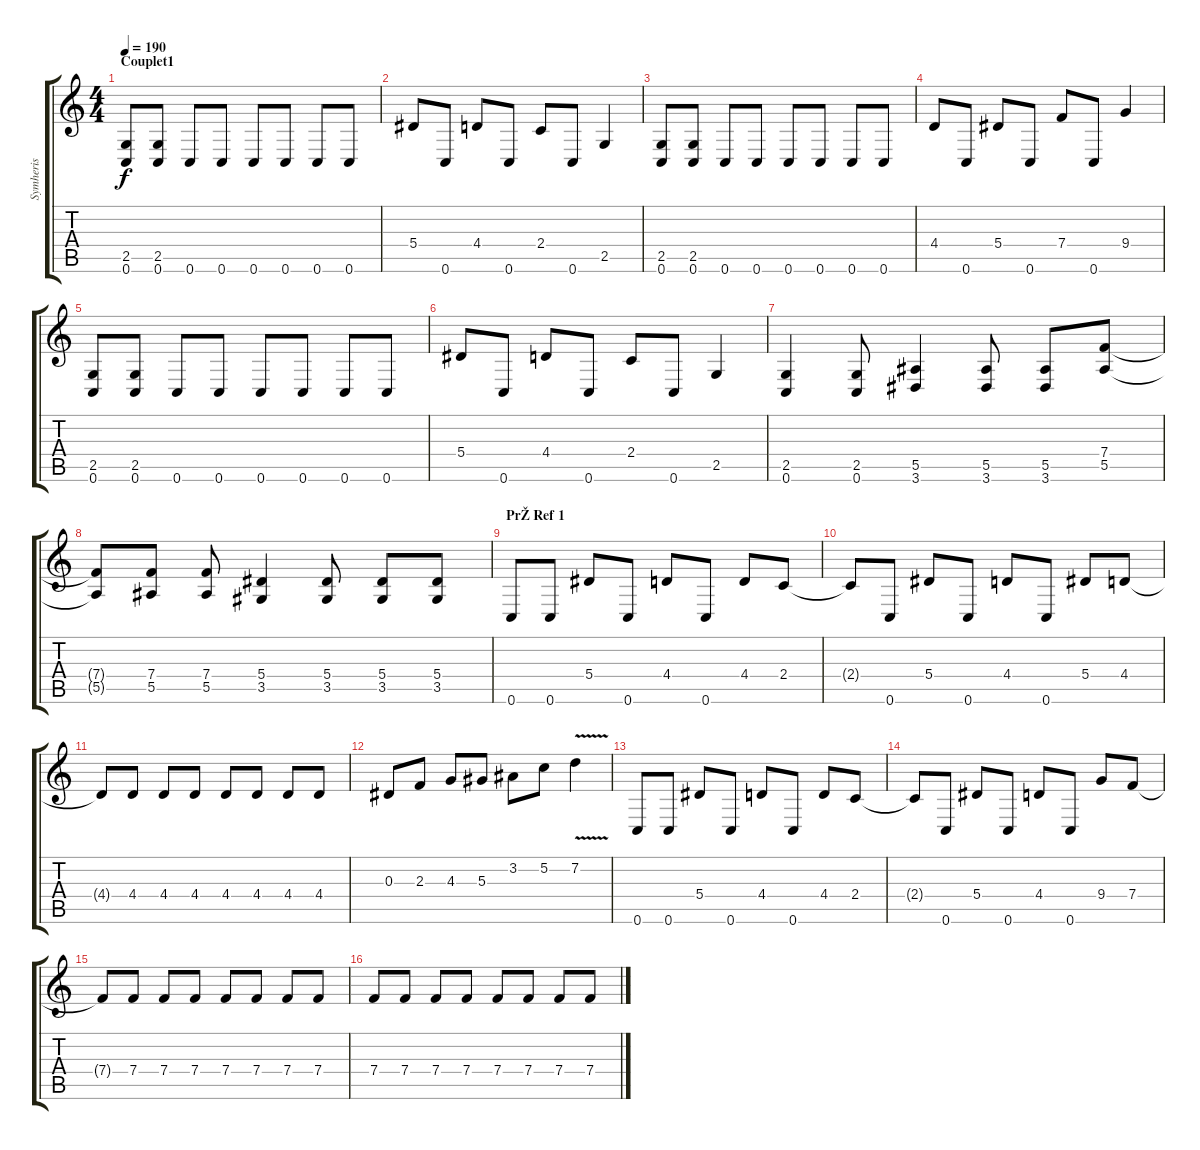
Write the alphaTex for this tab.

\track ("Symheris" "Symheris") {instrument distortionguitar}
\staff {score tabs}
\tuning (C4 G3 Eb3 Bb2 F2 C2) {hide}
\ts (4 4)
\section ("" "Couplet1")
\tempo 190
\clef g2
\ks c
(2.5 0.6).8{dy f} (2.5 0.6).8 0.6.8 0.6.8 0.6.8 0.6.8 0.6.8 0.6.8 |
5.4.8 0.6.8 4.4.8 0.6.8 2.4.8 0.6.8 2.5.4 |
(2.5 0.6).8 (2.5 0.6).8 0.6.8 0.6.8 0.6.8 0.6.8 0.6.8 0.6.8 |
4.4.8 0.6.8 5.4.8 0.6.8 7.4.8 0.6.8 9.4.4 |
(2.5 0.6).8 (2.5 0.6).8 0.6.8 0.6.8 0.6.8 0.6.8 0.6.8 0.6.8 |
5.4.8 0.6.8 4.4.8 0.6.8 2.4.8 0.6.8 2.5.4 |
(2.5 0.6).4 (2.5 0.6).8 (5.5 3.6).4 (5.5 3.6).8 (5.5 3.6).8 (7.4 5.5).8 |
(7.4{t} 5.5{t}).8 (7.4 5.5).8 (7.4 5.5).8 (5.4 3.5).4 (5.4 3.5).8 (5.4 3.5).8 (5.4 3.5).8 |
\section ("" "PrŽ Ref 1")
0.6.8 0.6.8 5.4.8 0.6.8 4.4.8 0.6.8 4.4.8 2.4.8 |
2.4{t}.8 0.6.8 5.4.8 0.6.8 4.4.8 0.6.8 5.4.8 4.4.8 |
4.4{t}.8 4.4.8 4.4.8 4.4.8 4.4.8 4.4.8 4.4.8 4.4.8 |
0.3.8 2.3.8 4.3.8 5.3.8 3.2.8 5.2.8 7.2{v}.4 |
0.6.8 0.6.8 5.4.8 0.6.8 4.4.8 0.6.8 4.4.8 2.4.8 |
2.4{t}.8 0.6.8 5.4.8 0.6.8 4.4.8 0.6.8 9.4.8 7.4.8 |
7.4{t}.8 7.4.8 7.4.8 7.4.8 7.4.8 7.4.8 7.4.8 7.4.8 |
7.4.8 7.4.8 7.4.8 7.4.8 7.4.8 7.4.8 7.4.8 7.4.8
